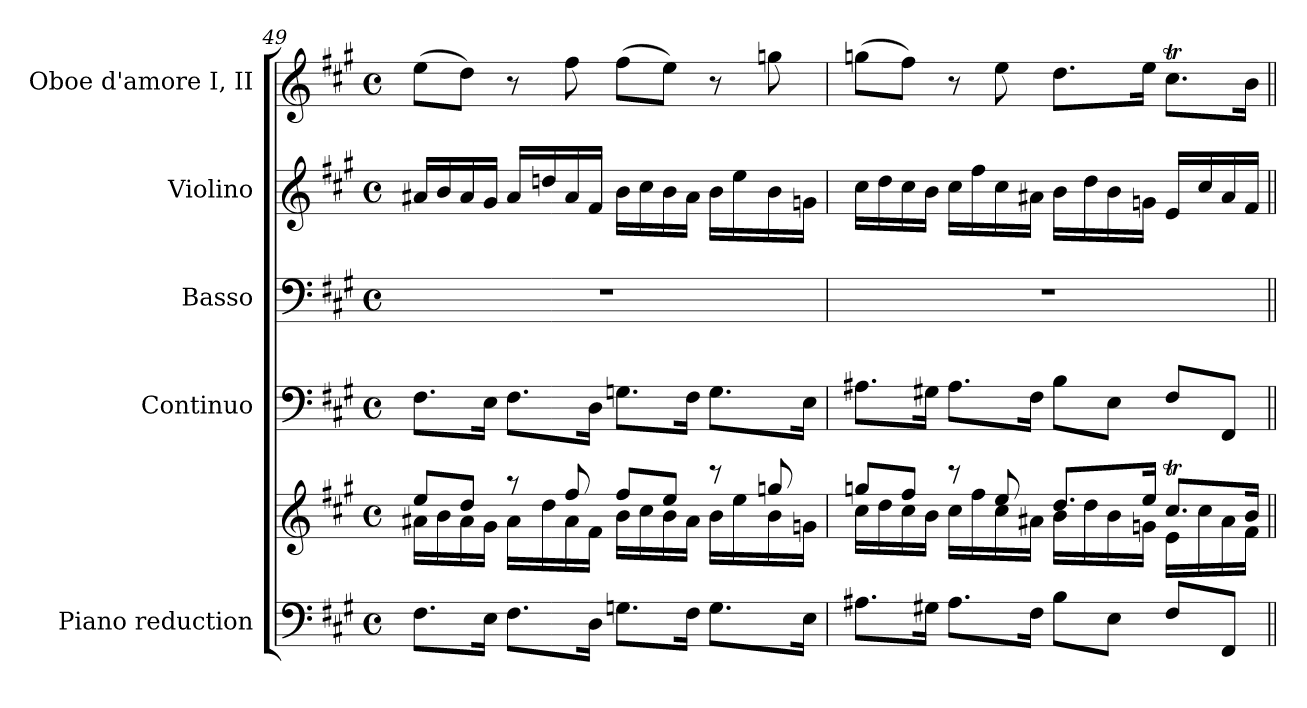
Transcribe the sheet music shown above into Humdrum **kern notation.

**kern	**kern	**kern	**kern	**kern	**kern
*part5	*part5	*part4	*part3	*part2	*part1
*staff6	*staff5	*staff4	*staff3	*staff2	*staff1
*I"Piano reduction	*	*I"Continuo	*I"Basso	*I"Violino	*I"Oboe d'amore I, II
*I'Pno	*	*	*	*I'Vln	*I'Ob
*clefF4	*clefG2	*clefF4	*clefF4	*clefG2	*clefG2
*k[f#c#g#]	*k[f#c#g#]	*k[f#c#g#]	*k[f#c#g#]	*k[f#c#g#]	*k[f#c#g#]
*M4/4	*M4/4	*M4/4	*M4/4	*M4/4	*M4/4
*met(c)	*met(c)	*met(c)	*met(c)	*met(c)	*met(c)
=49	=49	=49	=49	=49	=49
*	*^	*	*	*	*
8.F#\L	8ee/L	16a#X\LL	8.F#\L	1r	16a#X/LL	(8ee\L
.	.	16b\	.	.	16b/	.
.	8dd/J	16a#\	.	.	16a#/	8dd\J)
16E\Jk	.	16g#\JJ	16E\Jk	.	16g#/JJ	.
8.F#\L	8r	16a#\LL	8.F#\L	.	16a#/LL	8r
.	.	16dd\	.	.	16ddn/	.
.	8ff#/	16a#\	.	.	16a#/	8ff#\
16D\Jk	.	16f#\JJ	16D\Jk	.	16f#/JJ	.
8.Gn\L	8ff#/L	16b\LL	8.Gn\L	.	16b\LL	(8ff#\L
.	.	16cc#\	.	.	16cc#\	.
.	8ee/J	16b\	.	.	16b\	8ee\J)
16F#\Jk	.	16a#\JJ	16F#\Jk	.	16a#\JJ	.
8.G\L	8r	16b\LL	8.G\L	.	16b\LL	8r
.	.	16ee\	.	.	16ee\	.
.	8ggn/	16b\	.	.	16b\	8ggn\
16E\Jk	.	16gn\JJ	16E\Jk	.	16gn\JJ	.
!!LO:LB:g=z
=50	=50	=50	=50	=50	=50	=50
8.A#X\L	8ggn/L	16cc#\LL	8.A#X\L	1r	16cc#\LL	(8ggn\L
.	.	16dd\	.	.	16dd\	.
.	8ff#/J	16cc#\	.	.	16cc#\	8ff#\J)
16G#X\Jk	.	16b\JJ	16G#X\Jk	.	16b\JJ	.
8.A#\L	8r	16cc#\LL	8.A#\L	.	16cc#\LL	8r
.	.	16ff#\	.	.	16ff#\	.
.	8ee/	16cc#\	.	.	16cc#\	8ee\
16F#\Jk	.	16a#X\JJ	16F#\Jk	.	16a#X\JJ	.
8B\L	8.dd/L	16b\LL	8B\L	.	16b\LL	8.dd\L
.	.	16dd\	.	.	16dd\	.
8E\J	.	16b\	8E\J	.	16b\	.
.	16ee/Jk	16gn\JJ	.	.	16gn\JJ	16ee\Jk
8F#/L	8.cc#t/L	16e\LL	8F#/L	.	16e/LL	8.cc#t\L
.	.	16cc#\	.	.	16cc#/	.
8FF#/J	.	16a#\	8FF#/J	.	16a#/	.
.	16b/Jk	16f#\JJ	.	.	16f#/JJ	16b\Jk
*	*v	*v	*	*	*	*
=||	=||	=||	=||	=||	=||
*-	*-	*-	*-	*-	*-
